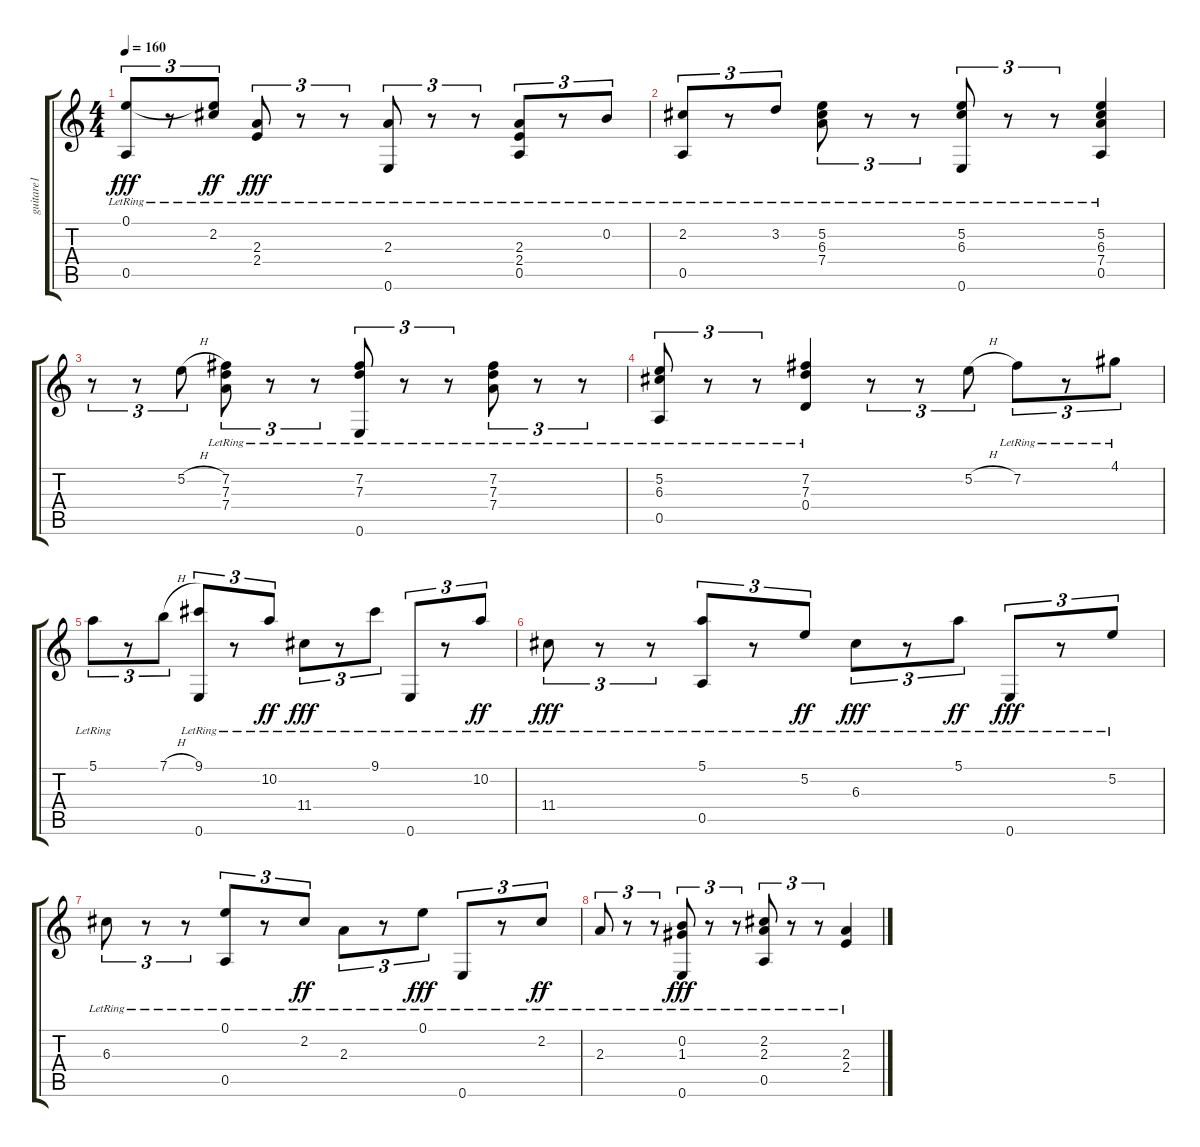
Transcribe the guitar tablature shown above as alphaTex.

\track ("guitare1" "guitare1") {instrument electricguitarmuted}
\staff {score tabs}
\tuning (E4 B3 G3 D3 A2 E2) {hide}
\ts (4 4)
\tempo 160
\clef g2
\ks c
(0.1{lr} 0.5{lr}).8{tu (3 2) dy fff} r.8{tu (3 2)} (0.1{t} 2.2{lr}).8{tu (3 2) dy ff} (2.3{lr} 2.4{lr}).8{tu (3 2) dy fff} r.8{tu (3 2)} r.8{tu (3 2)} (2.3{lr} 0.6{lr}).8{tu (3 2)} r.8{tu (3 2)} r.8{tu (3 2)} (2.3{lr} 2.4{lr} 0.5{lr}).8{tu (3 2)} r.8{tu (3 2)} 0.2{lr}.8{tu (3 2)} |
(2.2{lr} 0.5{lr}).8{tu (3 2)} r.8{tu (3 2)} 3.2{lr}.8{tu (3 2)} (5.2{lr} 6.3{lr} 7.4{lr}).8{tu (3 2)} r.8{tu (3 2)} r.8{tu (3 2)} (5.2{lr} 6.3{lr} 0.6{lr}).8{tu (3 2)} r.8{tu (3 2)} r.8{tu (3 2)} (5.2{lr} 6.3{lr} 7.4{lr} 0.5{lr}).4 |
r.8{tu (3 2)} r.8{tu (3 2)} 5.2{h}.8{tu (3 2)} (7.2{lr} 7.3{lr} 7.4{lr}).8{tu (3 2)} r.8{tu (3 2)} r.8{tu (3 2)} (7.2{lr} 7.3{lr} 0.6{lr}).8{tu (3 2)} r.8{tu (3 2)} r.8{tu (3 2)} (7.2{lr} 7.3{lr} 7.4{lr}).8{tu (3 2)} r.8{tu (3 2)} r.8{tu (3 2)} |
(5.2{lr} 6.3{lr} 0.5{lr}).8{tu (3 2)} r.8{tu (3 2)} r.8{tu (3 2)} (7.2{lr} 7.3{lr} 0.4{lr}).4 r.8{tu (3 2)} r.8{tu (3 2)} 5.2{h}.8{tu (3 2)} 7.2{lr}.8{tu (3 2)} r.8{tu (3 2)} 4.1{lr}.8{tu (3 2)} |
5.1{lr}.8{tu (3 2)} r.8{tu (3 2)} 7.1{h}.8{tu (3 2)} (9.1{lr} 0.6{lr}).8{tu (3 2)} r.8{tu (3 2)} 10.2{lr}.8{tu (3 2) dy ff} 11.4{lr}.8{tu (3 2) dy fff} r.8{tu (3 2)} 9.1{lr}.8{tu (3 2)} 0.6{lr}.8{tu (3 2)} r.8{tu (3 2)} 10.2{lr}.8{tu (3 2) dy ff} |
11.4{lr}.8{tu (3 2) dy fff} r.8{tu (3 2)} r.8{tu (3 2)} (5.1{lr} 0.5{lr}).8{tu (3 2)} r.8{tu (3 2)} 5.2{lr}.8{tu (3 2) dy ff} 6.3{lr}.8{tu (3 2) dy fff} r.8{tu (3 2)} 5.1{lr}.8{tu (3 2) dy ff} 0.6{lr}.8{tu (3 2) dy fff} r.8{tu (3 2)} 5.2{lr}.8{tu (3 2)} |
6.3{lr}.8{tu (3 2)} r.8{tu (3 2)} r.8{tu (3 2)} (0.1{lr} 0.5{lr}).8{tu (3 2)} r.8{tu (3 2)} 2.2{lr}.8{tu (3 2) dy ff} 2.3{lr}.8{tu (3 2)} r.8{tu (3 2)} 0.1{lr}.8{tu (3 2) dy fff} 0.6{lr}.8{tu (3 2)} r.8{tu (3 2)} 2.2{lr}.8{tu (3 2) dy ff} |
2.3{lr}.8{tu (3 2)} r.8{tu (3 2)} r.8{tu (3 2)} (0.2{lr} 1.3{lr} 0.6{lr}).8{tu (3 2) dy fff} r.8{tu (3 2)} r.8{tu (3 2)} (2.2{lr} 2.3{lr} 0.5{lr}).8{tu (3 2)} r.8{tu (3 2)} r.8{tu (3 2)} (2.3{lr} 2.4{lr}).4
